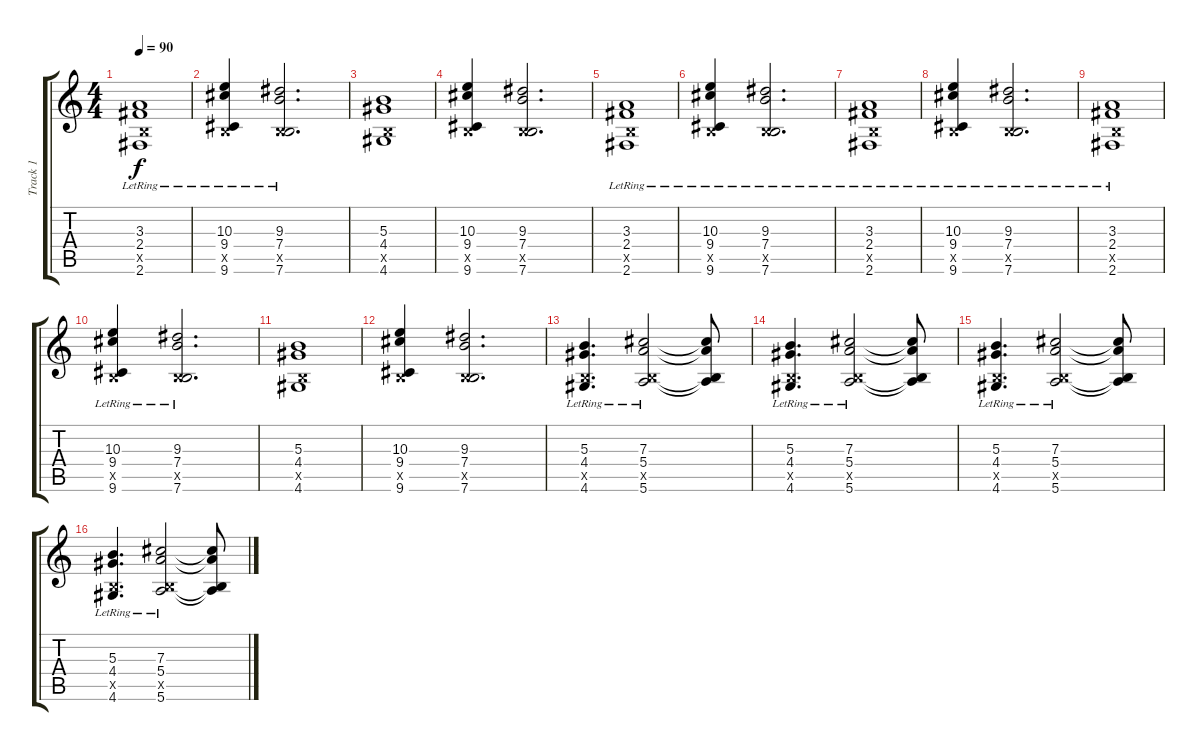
\track ("Track 1" "Track 1") {instrument acousticguitarsteel}
\staff {score tabs}
\tuning (E4 B3 Gb3 E3 B2 E2) {hide}
\ts (4 4)
\tempo 90
\clef g2
\ks c
(3.3{lr} 2.4{lr} 0.5{x} 2.6{lr}).1{dy f} |
(10.3{lr} 9.4{lr} 0.5{x} 9.6{lr}).4 (9.3{lr} 7.4{lr} 0.5{x} 7.6{lr}).2{d} |
(5.3 4.4 0.5{x} 4.6).1 |
(10.3 9.4 0.5{x} 9.6).4 (9.3 7.4 0.5{x} 7.6).2{d} |
(3.3{lr} 2.4{lr} 0.5{x} 2.6{lr}).1 |
(10.3{lr} 9.4{lr} 0.5{x} 9.6{lr}).4 (9.3{lr} 7.4{lr} 0.5{x} 7.6{lr}).2{d} |
(3.3{lr} 2.4{lr} 0.5{x} 2.6{lr}).1 |
(10.3{lr} 9.4{lr} 0.5{x} 9.6{lr}).4 (9.3{lr} 7.4{lr} 0.5{x} 7.6{lr}).2{d} |
(3.3{lr} 2.4{lr} 0.5{x} 2.6{lr}).1 |
(10.3{lr} 9.4{lr} 0.5{x} 9.6{lr}).4 (9.3{lr} 7.4{lr} 0.5{x} 7.6{lr}).2{d} |
(5.3 4.4 0.5{x} 4.6).1 |
(10.3 9.4 0.5{x} 9.6).4 (9.3 7.4 0.5{x} 7.6).2{d} |
(5.3{lr} 4.4{lr} 0.5{x} 4.6{lr}).4{d} (7.3{lr} 5.4{lr} 0.5{x} 5.6{lr}).2 (7.3{t} 5.4{t} 0.5{t} 5.6{t}).8 |
(5.3{lr} 4.4{lr} 0.5{x} 4.6{lr}).4{d} (7.3{lr} 5.4{lr} 0.5{x} 5.6{lr}).2 (7.3{t} 5.4{t} 0.5{t} 5.6{t}).8 |
(5.3{lr} 4.4{lr} 0.5{x} 4.6{lr}).4{d} (7.3{lr} 5.4{lr} 0.5{x} 5.6{lr}).2 (7.3{t} 5.4{t} 0.5{t} 5.6{t}).8 |
(5.3{lr} 4.4{lr} 0.5{x} 4.6{lr}).4{d} (7.3{lr} 5.4{lr} 0.5{x} 5.6{lr}).2 (7.3{t} 5.4{t} 0.5{t} 5.6{t}).8
